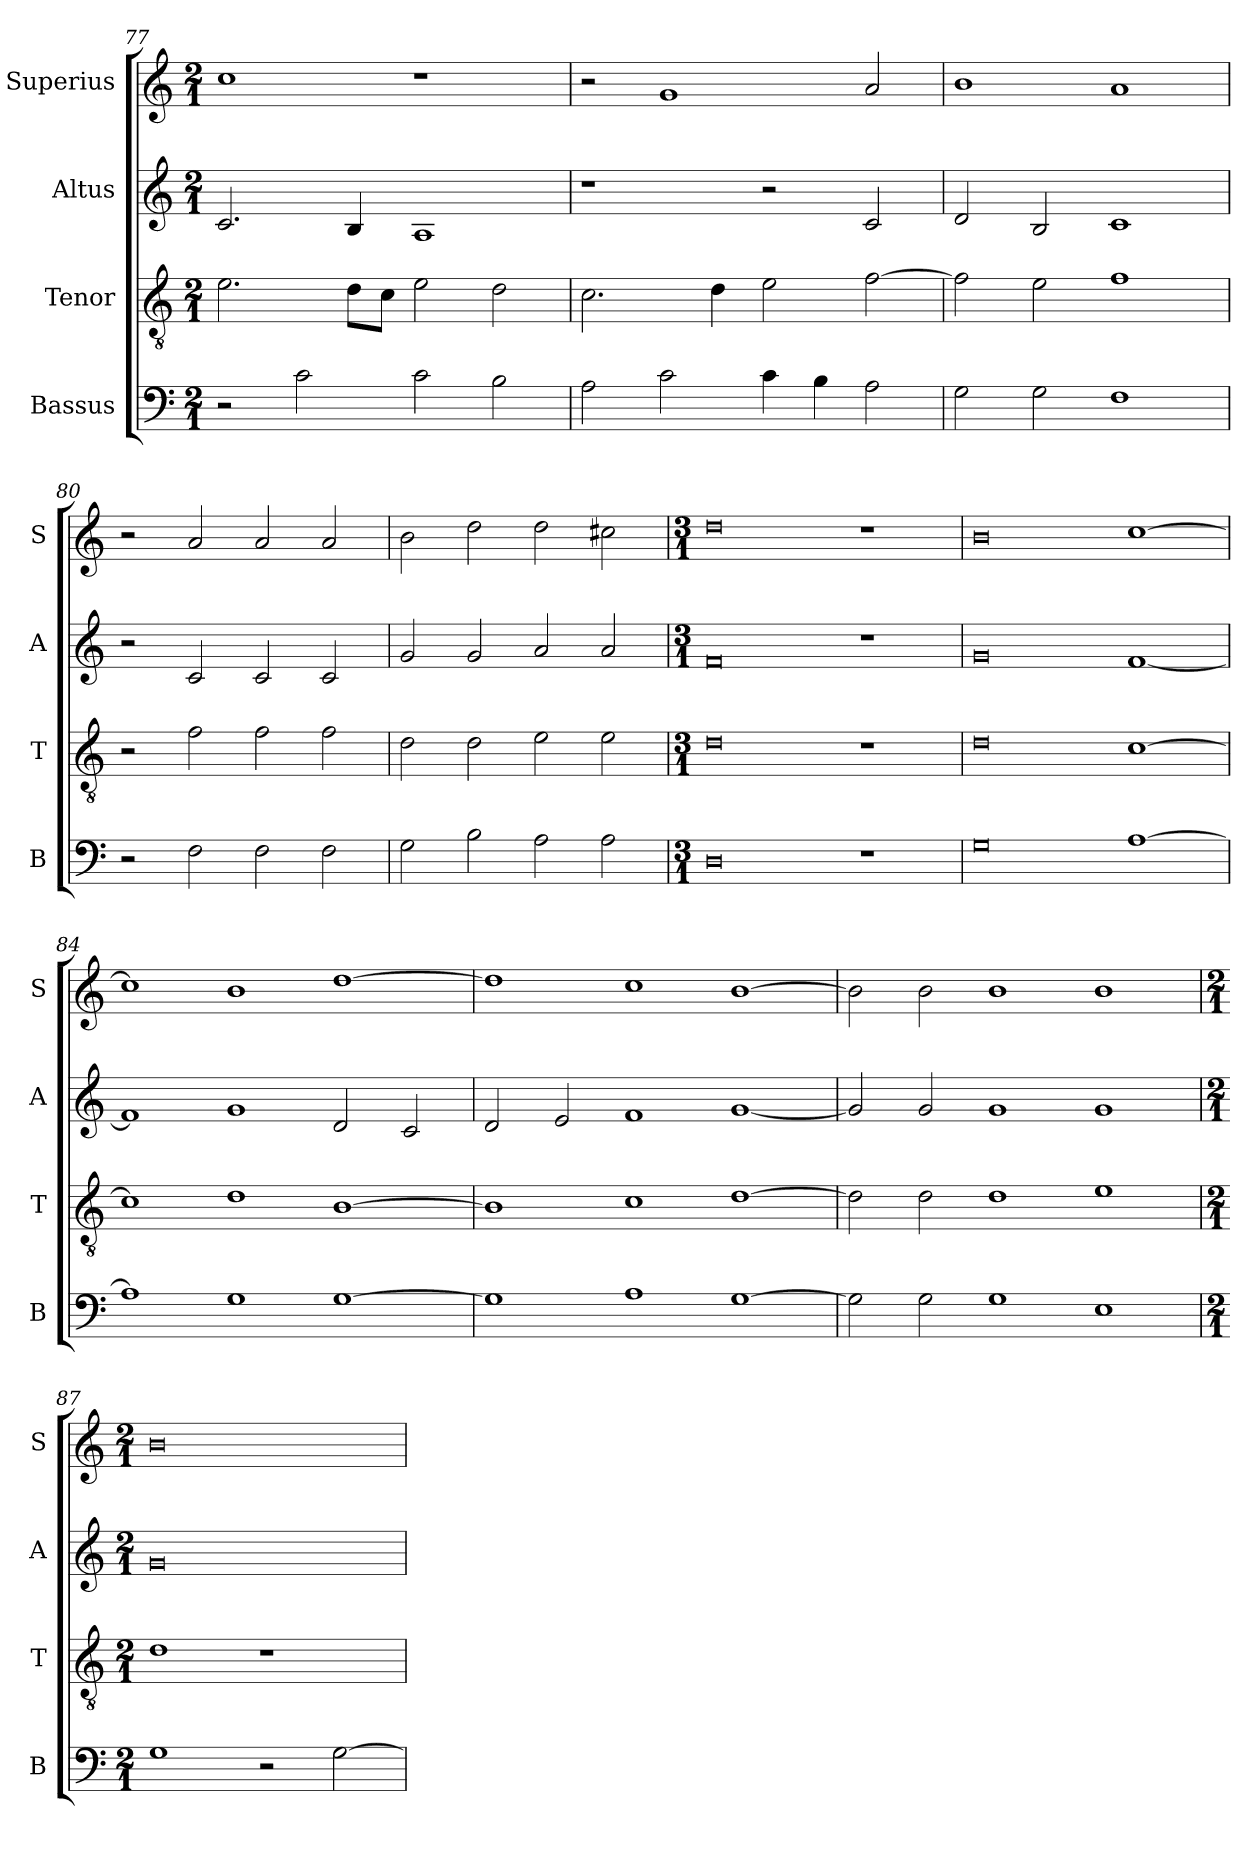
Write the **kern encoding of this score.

**kern	**kern	**kern	**kern
*part4	*part3	*part2	*part1
*staff4	*staff3	*staff2	*staff1
*I"Bassus	*I"Tenor	*I"Altus	*I"Superius
*I'B	*I'T	*I'A	*I'S
*clefF4	*clefGv2	*clefG2	*clefG2
*k[]	*k[]	*k[]	*k[]
*C:	*C:	*C:	*C:
*M2/1	*M2/1	*M2/1	*M2/1
=77	=77	=77	=77
2r	2.e	2.c	1cc
2c	.	.	.
.	8dL	4B	.
.	8cJ	.	.
2c	2e	1A	1r
2B	2d	.	.
=78	=78	=78	=78
2A	2.c	1r	2r
2c	.	.	1g
.	4d	.	.
4c	2e	2r	.
4B	.	.	.
2A	[2f	2c	2a
=79	=79	=79	=79
2G	2f]	2d	1b
2G	2e	2B	.
1F	1f	1c	1a
=80	=80	=80	=80
2r	2r	2r	2r
2F	2f	2c	2a
2F	2f	2c	2a
2F	2f	2c	2a
=81	=81	=81	=81
2G	2d	2g	2b
2B	2d	2g	2dd
2A	2e	2a	2dd
2A	2e	2a	2cc#X
=82	=82	=82	=82
*M3/1	*M3/1	*M3/1	*M3/1
0D	0d	0f	0dd
1r	1r	1r	1r
=83	=83	=83	=83
0G	0d	0g	0b
[1A	[1c	[1f	[1cc
=84	=84	=84	=84
1A]	1c]	1f]	1cc]
1G	1d	1g	1b
[1G	[1B	2d	[1dd
.	.	2c	.
=85	=85	=85	=85
1G]	1B]	2d	1dd]
.	.	2e	.
1A	1c	1f	1cc
[1G	[1d	[1g	[1b
=86	=86	=86	=86
2G]	2d]	2g]	2b]
2G	2d	2g	2b
1G	1d	1g	1b
1E	1e	1g	1b
=87	=87	=87	=87
*M2/1	*M2/1	*M2/1	*M2/1
1G	1d	0g	0b
2r	1r	.	.
[2G	.	.	.
=	=	=	=
*-	*-	*-	*-
